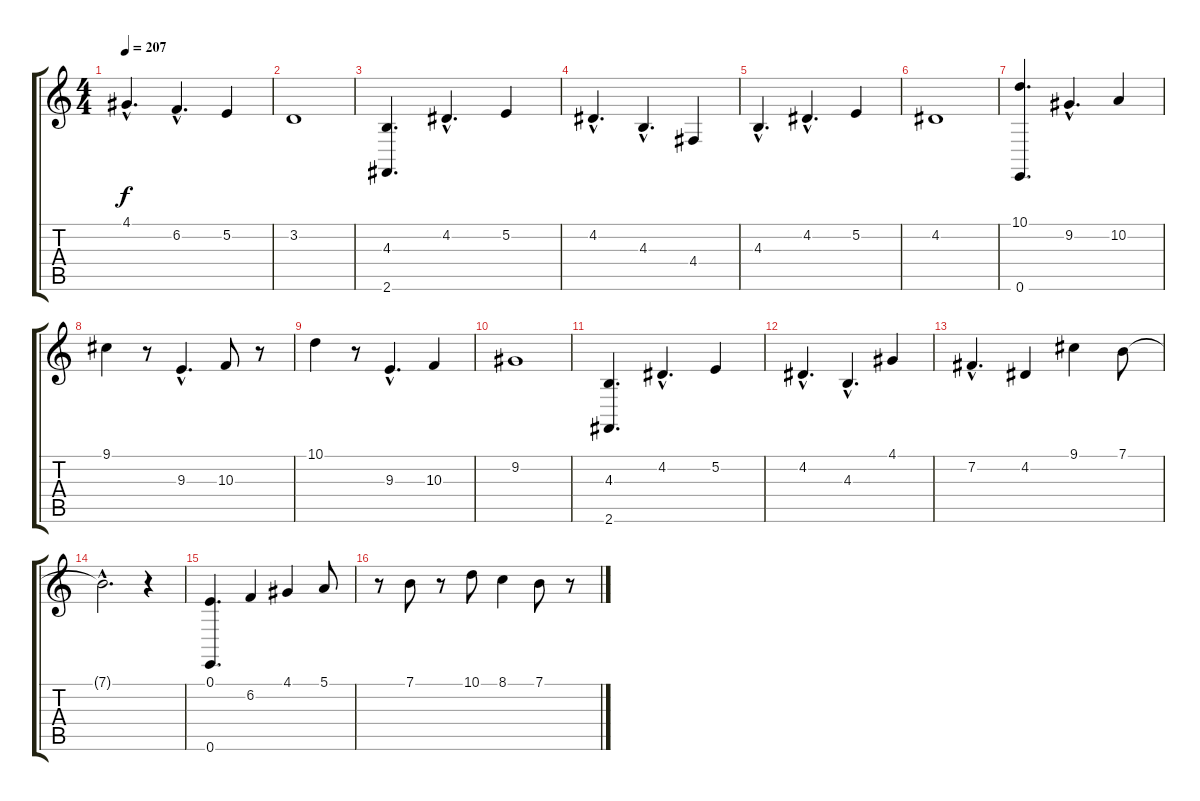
\track "" {instrument sitar}
\staff {score tabs}
\tuning (E4 B3 G3 D3 A2 E2) {hide}
\ts (4 4)
\tempo 207
\clef g2
\ks c
4.1{hac}.4{d dy f} 6.2{hac}.4{d} 5.2.4 |
3.2.1 |
(4.3 2.6).4{d} 4.2{hac}.4{d} 5.2.4 |
4.2{hac}.4{d} 4.3{hac}.4{d} 4.4.4 |
4.3{hac}.4{d} 4.2{hac}.4{d} 5.2.4 |
4.2.1 |
(10.1 0.6).4{d} 9.2{hac}.4{d} 10.2.4 |
9.1.4 r.8 9.3{hac}.4{d} 10.3.8 r.8 |
10.1.4 r.8 9.3{hac}.4{d} 10.3.4 |
9.2.1 |
(4.3 2.6).4{d} 4.2{hac}.4{d} 5.2.4 |
4.2{hac}.4{d} 4.3{hac}.4{d} 4.1.4 |
7.2{hac}.4{d} 4.2.4 9.1.4 7.1.8 |
7.1{hac t}.2{d} r.4 |
(0.1 0.6).4{d} 6.2.4 4.1.4 5.1.8 |
r.8 7.1.8 r.8 10.1.8 8.1.4 7.1.8 r.8
